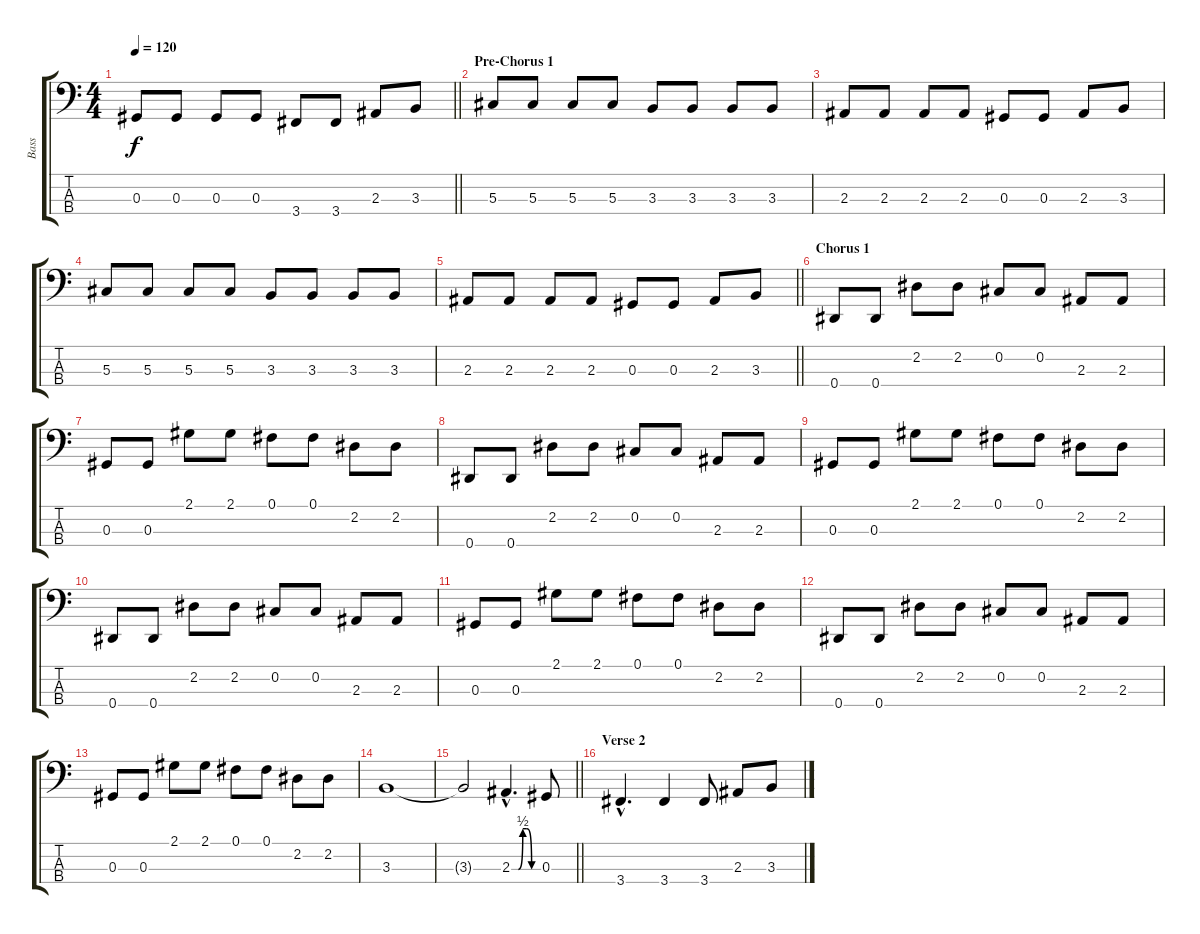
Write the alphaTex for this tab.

\track ("Bass" "Bass") {instrument electricbasspick}
\staff {score tabs}
\tuning (Gb2 Db2 Ab1 Eb1) {hide}
\ts (4 4)
\tempo 120
\clef f4
\barLineRight lightlight
\ks c
0.3.8{dy f} 0.3.8 0.3.8 0.3.8 3.4.8 3.4.8 2.3.8 3.3.8 |
\section ("" "Pre-Chorus 1")
5.3.8 5.3.8 5.3.8 5.3.8 3.3.8 3.3.8 3.3.8 3.3.8 |
2.3.8 2.3.8 2.3.8 2.3.8 0.3.8 0.3.8 2.3.8 3.3.8 |
5.3.8 5.3.8 5.3.8 5.3.8 3.3.8 3.3.8 3.3.8 3.3.8 |
\barLineRight lightlight
2.3.8 2.3.8 2.3.8 2.3.8 0.3.8 0.3.8 2.3.8 3.3.8 |
\section ("" "Chorus 1")
0.4.8 0.4.8 2.2.8 2.2.8 0.2.8 0.2.8 2.3.8 2.3.8 |
0.3.8 0.3.8 2.1.8 2.1.8 0.1.8 0.1.8 2.2.8 2.2.8 |
0.4.8 0.4.8 2.2.8 2.2.8 0.2.8 0.2.8 2.3.8 2.3.8 |
0.3.8 0.3.8 2.1.8 2.1.8 0.1.8 0.1.8 2.2.8 2.2.8 |
0.4.8 0.4.8 2.2.8 2.2.8 0.2.8 0.2.8 2.3.8 2.3.8 |
0.3.8 0.3.8 2.1.8 2.1.8 0.1.8 0.1.8 2.2.8 2.2.8 |
0.4.8 0.4.8 2.2.8 2.2.8 0.2.8 0.2.8 2.3.8 2.3.8 |
0.3.8 0.3.8 2.1.8 2.1.8 0.1.8 0.1.8 2.2.8 2.2.8 |
3.3.1 |
\barLineRight lightlight
3.3{t}.2 2.3{be (custom 0 0 15 0 25 2 34 2 45 0 60 0) hac}.4{d} 0.3.8 |
\section ("" "Verse 2")
3.4{hac}.4{d} 3.4.4 3.4.8 2.3.8 3.3.8
